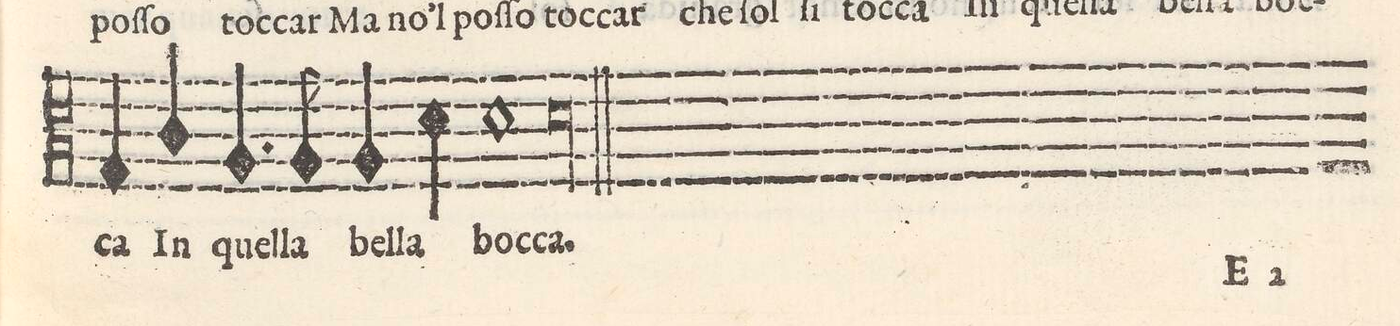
**kern	**text
*I"TENORE	*
*clefC3	*
*k[]	*
*met(C)	*
*M2/1	*
4G/	-ca
4c/	In
=38-	=38-
4.A/	quel-
8A/	-la
4A/	bel-
4d\	-la
1d	boc-
=39-	=39-
00d	-ca.
==	==
*-	*-
